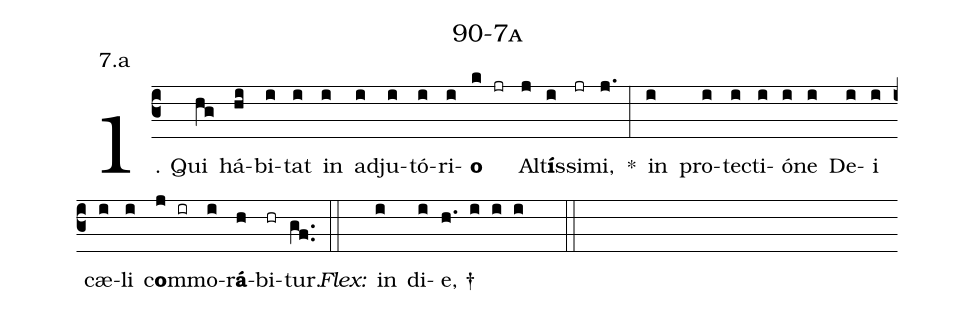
name: 90-7a;
annotation: 7.a;
%%
(c3)1. Qui(hg) há(hi)bi(i)tat(i) in(i) ad(i)ju(i)tó(i)ri(i)<b>o</b>(k jr) Al(j)t<b>í</b>s(i)si(jr)mi,(j.) *(:) in(i) pro(i)tec(i)ti(i)ó(i)ne(i) De(i)i(i) cæ(i)li(i) c<b>o</b>m(j ir)mo(i)r<b>á</b>(h)bi(hr)tur.(gf..) (::)
<i>Flex:</i>()  in(i) di(i)e, †(h. i i i  ::)
